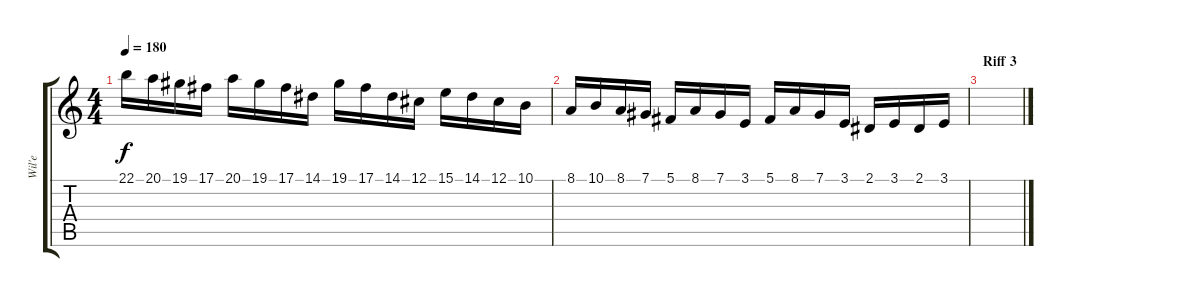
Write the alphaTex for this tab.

\track ("Wil'e" "Wil'e") {instrument stringensemble1}
\staff {score tabs}
\tuning (Db4 Ab3 E3 B2 Gb2 Db2) {hide}
\ts (4 4)
\tempo 180
\clef g2
\ks c
22.1.16{dy f} 20.1.16 19.1.16 17.1.16 20.1.16 19.1.16 17.1.16 14.1.16 19.1.16 17.1.16 14.1.16 12.1.16 15.1.16 14.1.16 12.1.16 10.1.16 |
8.1.16 10.1.16 8.1.16 7.1.16 5.1.16 8.1.16 7.1.16 3.1.16 5.1.16 8.1.16 7.1.16 3.1.16 2.1.16 3.1.16 2.1.16 3.1.16 |
\section ("" "Riff 3")
